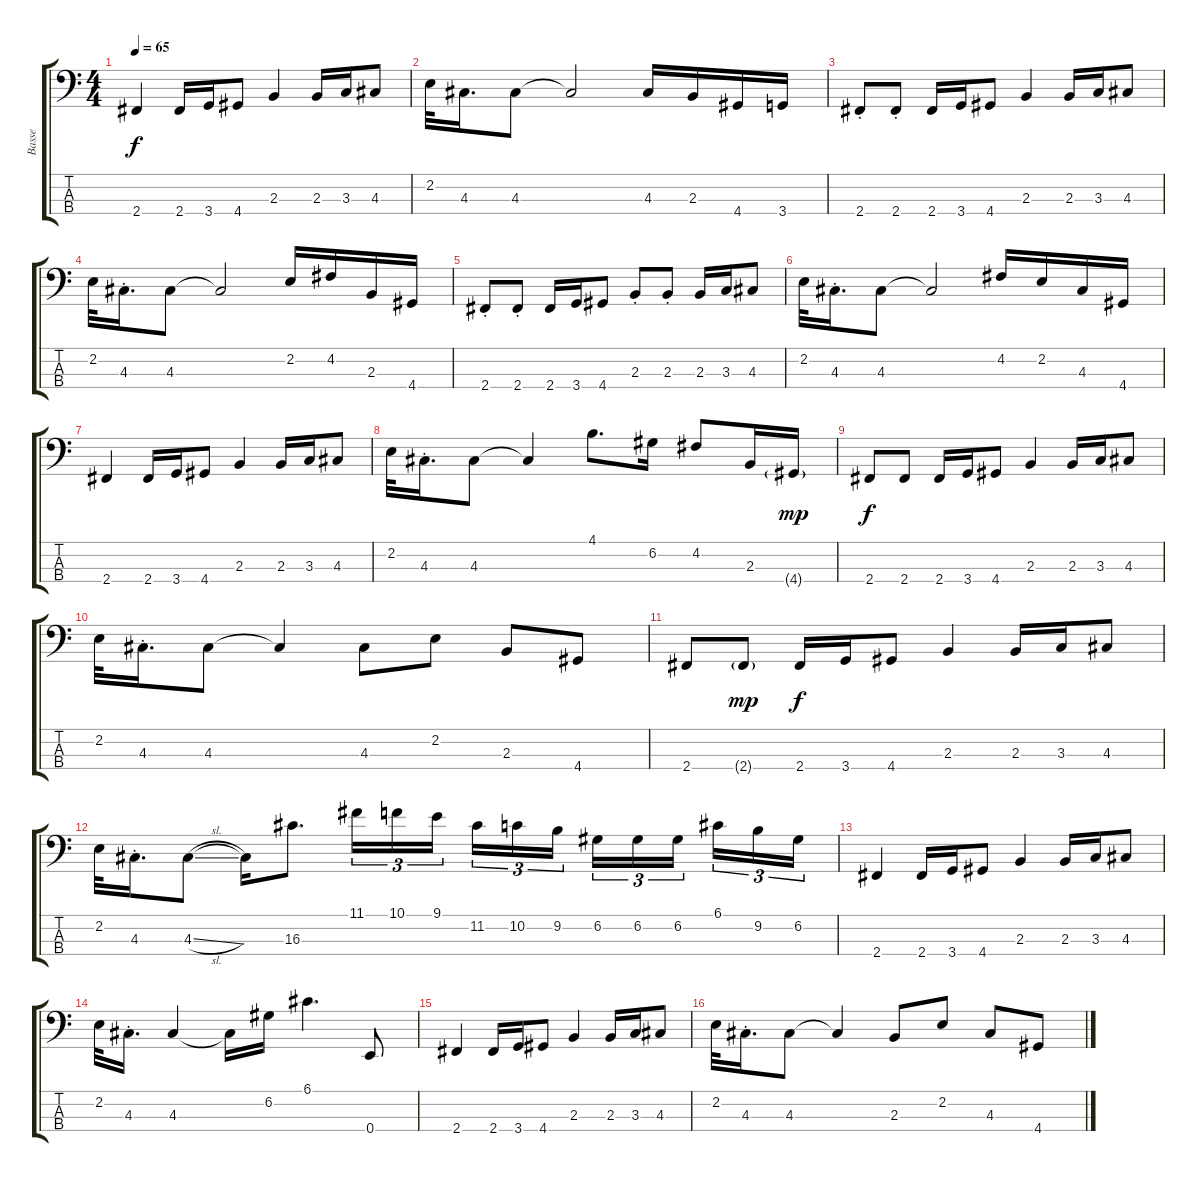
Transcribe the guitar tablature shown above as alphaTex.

\track ("Basse" "Basse") {instrument electricbassfinger}
\staff {score tabs}
\tuning (G2 D2 A1 E1) {hide}
\ts (4 4)
\tempo 65
\clef f4
\ks c
2.4.4{dy f} 2.4.16 3.4.16 4.4.8 2.3.4 2.3.16 3.3.16 4.3.8 |
2.2.32 4.3.16{d} 4.3.8 4.3{t}.2 4.3.16 2.3.16 4.4.16 3.4.16 |
2.4{st}.8 2.4{st}.8 2.4.16 3.4.16 4.4.8 2.3.4 2.3.16 3.3.16 4.3.8 |
2.2.32 4.3{st}.16{d} 4.3.8 4.3{t}.2 2.2.16 4.2.16 2.3.16 4.4.16 |
2.4{st}.8 2.4{st}.8 2.4.16 3.4.16 4.4.8 2.3{st}.8 2.3{st}.8 2.3.16 3.3.16 4.3.8 |
2.2.32 4.3{st}.16{d} 4.3.8 4.3{t}.2 4.2.16 2.2.16 4.3.16 4.4.16 |
2.4.4 2.4.16 3.4.16 4.4.8 2.3.4 2.3.16 3.3.16 4.3.8 |
2.2.32 4.3{st}.16{d} 4.3.8 4.3{t}.4 4.1.8{d} 6.2.16 4.2.8 2.3.16 4.4{g}.16{dy mp} |
2.4.8{dy f} 2.4.8 2.4.16 3.4.16 4.4.8 2.3.4 2.3.16 3.3.16 4.3.8 |
2.2.32 4.3{st}.16{d} 4.3.8 4.3{t}.4 4.3.8 2.2.8 2.3.8 4.4.8 |
2.4.8 2.4{g}.8{dy mp} 2.4.16{dy f} 3.4.16 4.4.8 2.3.4 2.3.16 3.3.16 4.3.8 |
2.2.32 4.3{st}.16{d} 4.3{sl}.8 4.3{t}.16 16.3.8{d} 11.1.16{tu (3 2)} 10.1.16{tu (3 2)} 9.1.16{tu (3 2)} 11.2.16{tu (3 2)} 10.2.16{tu (3 2)} 9.2.16{tu (3 2)} 6.2.16{tu (3 2)} 6.2.16{tu (3 2)} 6.2.16{tu (3 2)} 6.1.16{tu (3 2)} 9.2.16{tu (3 2)} 6.2.16{tu (3 2)} |
2.4.4 2.4.16 3.4.16 4.4.8 2.3.4 2.3.16 3.3.16 4.3.8 |
2.2.32 4.3{st}.16{d} 4.3.4 4.3{t}.16{volume 9} 6.2.16 6.1.4{d} 0.4.8 |
2.4.4{volume 1} 2.4.16 3.4.16 4.4.8 2.3.4 2.3.16 3.3.16 4.3.8 |
2.2.32 4.3{st}.16{d} 4.3.8 4.3{t}.4 2.3.8 2.2.8 4.3.8 4.4.8
